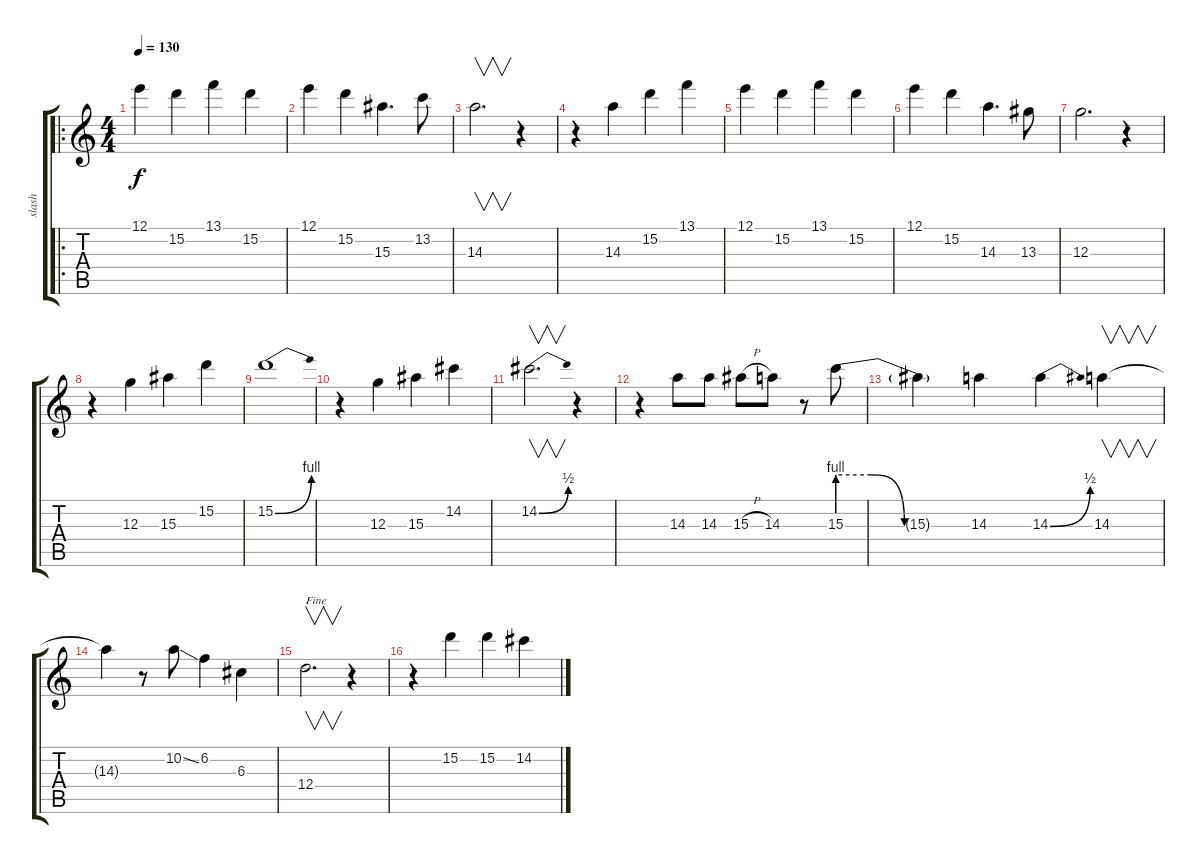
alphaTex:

\track ("slash" "slash") {instrument distortionguitar}
\staff {score tabs}
\tuning (E4 B3 G3 D3 A2 E2) {hide}
\ro
\ts (4 4)
\tempo 130
\clef g2
\ks c
12.1.4{dy f} 15.2.4 13.1.4 15.2.4 |
12.1.4 15.2.4 15.3.4{d} 13.2.8 |
14.3.2{v d} r.4 |
r.4 14.3.4 15.2.4 13.1.4 |
12.1.4 15.2.4 13.1.4 15.2.4 |
12.1.4 15.2.4 14.3.4{d} 13.3.8 |
12.3.2{d} r.4 |
r.4 12.3.4 15.3.4 15.2.4 |
15.2{be (bend 0 0 60 4)}.1 |
r.4 12.3.4 15.3.4 14.2.4 |
14.2{be (bend 0 0 60 2)}.2{v d} r.4 |
r.4 14.3.8 14.3.8 15.3{h}.8 14.3.8 r.8 15.3{be (custom 0 4 15 4 30 0 60 0)}.8 |
15.3{t}.4 14.3.4 14.3{be (bend 0 0 60 2)}.4 14.3.4{v} |
14.3{t}.4 r.8 10.2{ss}.8 6.2.4 6.3.4 |
12.4.2{v d txt "Fine"} r.4 |
r.4 15.2.4 15.2.4 14.2.4
